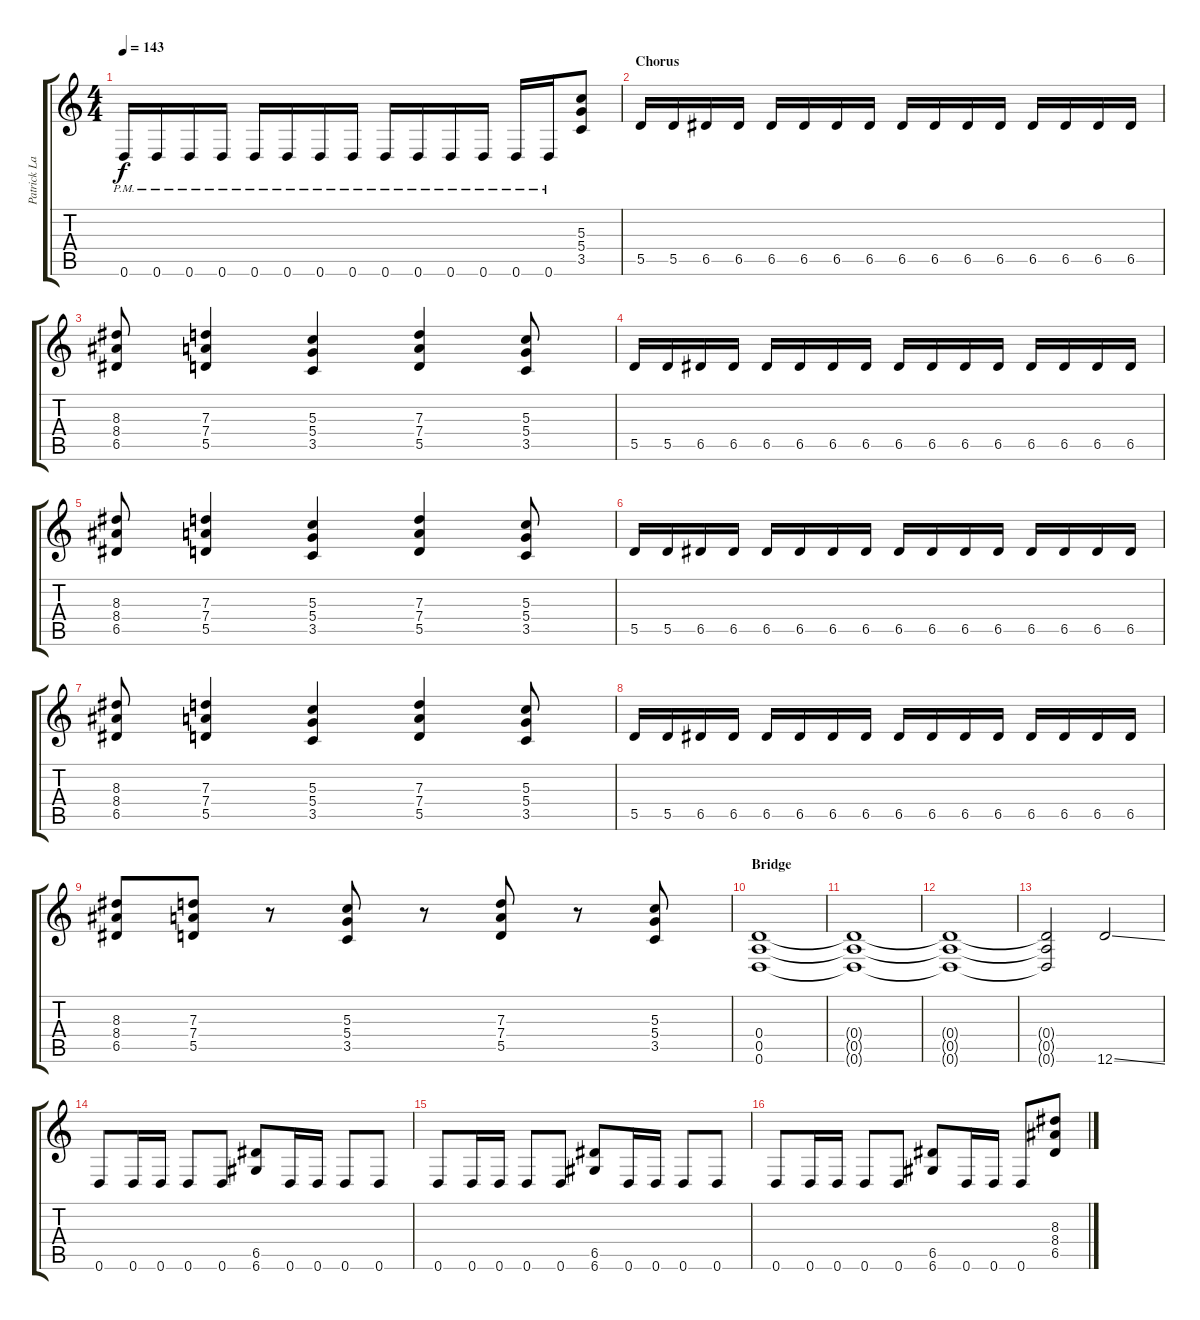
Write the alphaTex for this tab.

\track ("Patrick Lachman" "Patrick La") {instrument distortionguitar}
\staff {score tabs}
\tuning (E4 B3 G3 D3 A2 D2) {hide}
\ts (4 4)
\tempo 143
\clef g2
\ks c
0.6{pm}.16{dy f} 0.6{pm}.16 0.6{pm}.16 0.6{pm}.16 0.6{pm}.16 0.6{pm}.16 0.6{pm}.16 0.6{pm}.16 0.6{pm}.16 0.6{pm}.16 0.6{pm}.16 0.6{pm}.16 0.6{pm}.16 0.6{pm}.16 (5.3 5.4 3.5).8 |
\section ("" "Chorus")
5.5.16 5.5.16 6.5.16 6.5.16 6.5.16 6.5.16 6.5.16 6.5.16 6.5.16 6.5.16 6.5.16 6.5.16 6.5.16 6.5.16 6.5.16 6.5.16 |
(8.3 8.4 6.5).8 (7.3 7.4 5.5).4 (5.3 5.4 3.5).4 (7.3 7.4 5.5).4 (5.3 5.4 3.5).8 |
5.5.16 5.5.16 6.5.16 6.5.16 6.5.16 6.5.16 6.5.16 6.5.16 6.5.16 6.5.16 6.5.16 6.5.16 6.5.16 6.5.16 6.5.16 6.5.16 |
(8.3 8.4 6.5).8 (7.3 7.4 5.5).4 (5.3 5.4 3.5).4 (7.3 7.4 5.5).4 (5.3 5.4 3.5).8 |
5.5.16 5.5.16 6.5.16 6.5.16 6.5.16 6.5.16 6.5.16 6.5.16 6.5.16 6.5.16 6.5.16 6.5.16 6.5.16 6.5.16 6.5.16 6.5.16 |
(8.3 8.4 6.5).8 (7.3 7.4 5.5).4 (5.3 5.4 3.5).4 (7.3 7.4 5.5).4 (5.3 5.4 3.5).8 |
5.5.16 5.5.16 6.5.16 6.5.16 6.5.16 6.5.16 6.5.16 6.5.16 6.5.16 6.5.16 6.5.16 6.5.16 6.5.16 6.5.16 6.5.16 6.5.16 |
(8.3 8.4 6.5).8 (7.3 7.4 5.5).8 r.8 (5.3 5.4 3.5).8 r.8 (7.3 7.4 5.5).8 r.8 (5.3 5.4 3.5).8 |
\section ("" "Bridge")
(0.4 0.5 0.6).1 |
(0.4{t} 0.5{t} 0.6{t}).1 |
(0.4{t} 0.5{t} 0.6{t}).1 |
(0.4{t} 0.5{t} 0.6{t}).2 12.6{ss}.2 |
0.6.8 0.6.16 0.6.16 0.6.8 0.6.8 (6.5 6.6).8 0.6.16 0.6.16 0.6.8 0.6.8 |
0.6.8 0.6.16 0.6.16 0.6.8 0.6.8 (6.5 6.6).8 0.6.16 0.6.16 0.6.8 0.6.8 |
0.6.8 0.6.16 0.6.16 0.6.8 0.6.8 (6.5 6.6).8 0.6.16 0.6.16 0.6.8 (8.3 8.4 6.5).8
